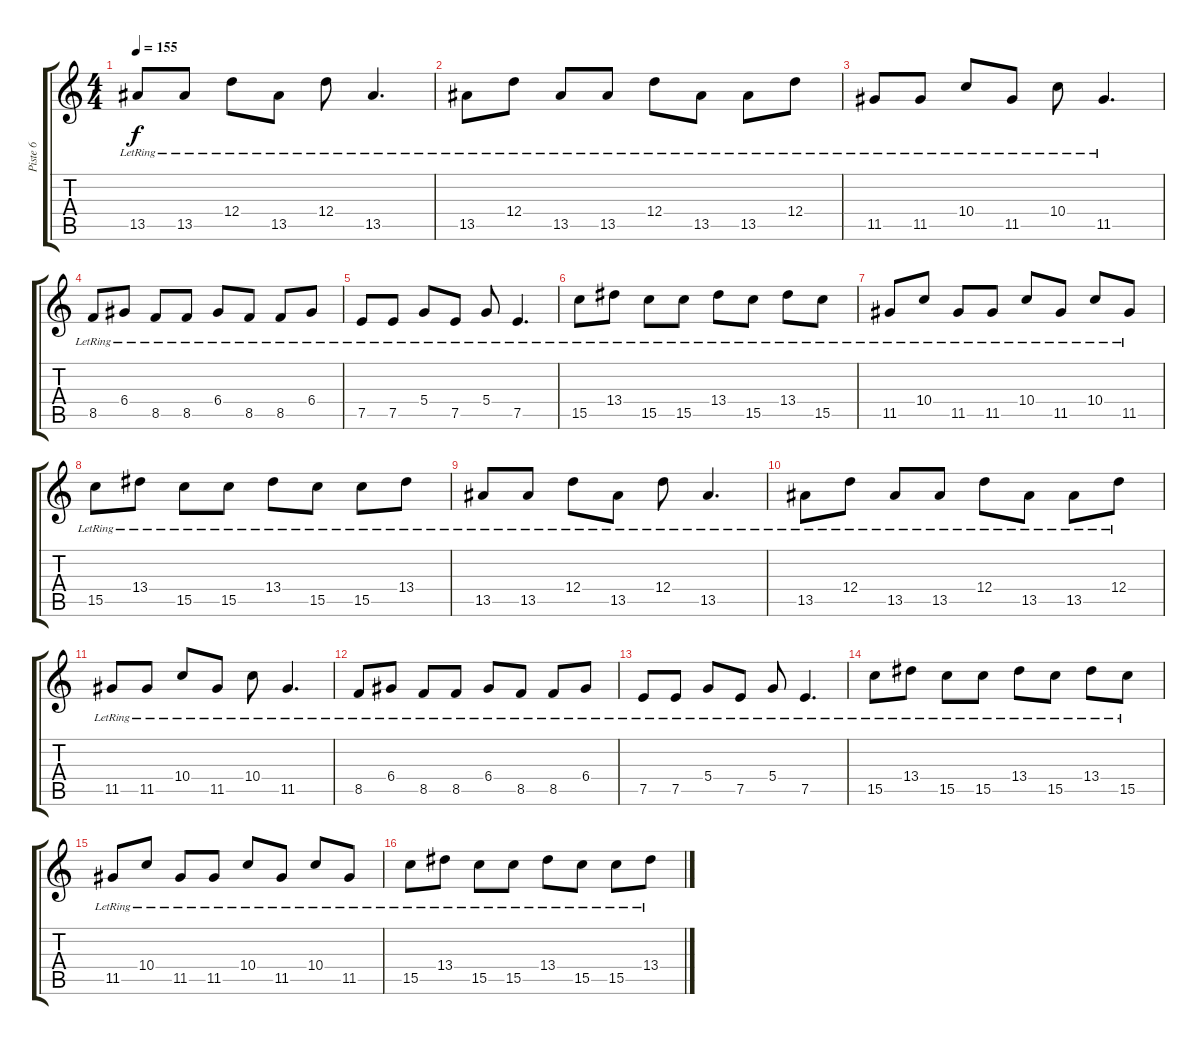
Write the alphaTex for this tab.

\track ("Piste 6" "Piste 6") {instrument acousticguitarsteel}
\staff {score tabs}
\tuning (E4 B3 G3 D3 A2 D2) {hide}
\ts (4 4)
\tempo 155
\clef g2
\ks c
13.5{lr}.8{dy f} 13.5{lr}.8 12.4{lr}.8 13.5{lr}.8 12.4{lr}.8 13.5{lr}.4{d} |
13.5{lr}.8 12.4{lr}.8 13.5{lr}.8 13.5{lr}.8 12.4{lr}.8 13.5{lr}.8 13.5{lr}.8 12.4{lr}.8 |
11.5{lr}.8 11.5{lr}.8 10.4{lr}.8 11.5{lr}.8 10.4{lr}.8 11.5{lr}.4{d} |
8.5{lr}.8{volume 8} 6.4{lr}.8 8.5{lr}.8 8.5{lr}.8 6.4{lr}.8 8.5{lr}.8 8.5{lr}.8 6.4{lr}.8 |
7.5{lr}.8 7.5{lr}.8 5.4{lr}.8 7.5{lr}.8 5.4{lr}.8 7.5{lr}.4{d} |
15.5{lr}.8 13.4{lr}.8 15.5{lr}.8 15.5{lr}.8 13.4{lr}.8 15.5{lr}.8 13.4{lr}.8 15.5{lr}.8 |
11.5{lr}.8 10.4{lr}.8 11.5{lr}.8 11.5{lr}.8 10.4{lr}.8 11.5{lr}.8 10.4{lr}.8 11.5{lr}.8 |
15.5{lr}.8{volume 10} 13.4{lr}.8 15.5{lr}.8 15.5{lr}.8 13.4{lr}.8 15.5{lr}.8 15.5{lr}.8 13.4{lr}.8 |
13.5{lr}.8 13.5{lr}.8 12.4{lr}.8 13.5{lr}.8 12.4{lr}.8 13.5{lr}.4{d} |
13.5{lr}.8 12.4{lr}.8 13.5{lr}.8 13.5{lr}.8 12.4{lr}.8 13.5{lr}.8 13.5{lr}.8 12.4{lr}.8 |
11.5{lr}.8 11.5{lr}.8 10.4{lr}.8 11.5{lr}.8 10.4{lr}.8 11.5{lr}.4{d} |
8.5{lr}.8{volume 16} 6.4{lr}.8 8.5{lr}.8 8.5{lr}.8 6.4{lr}.8 8.5{lr}.8 8.5{lr}.8 6.4{lr}.8 |
7.5{lr}.8 7.5{lr}.8 5.4{lr}.8 7.5{lr}.8 5.4{lr}.8 7.5{lr}.4{d} |
15.5{lr}.8 13.4{lr}.8 15.5{lr}.8 15.5{lr}.8 13.4{lr}.8 15.5{lr}.8 13.4{lr}.8 15.5{lr}.8 |
11.5{lr}.8 10.4{lr}.8 11.5{lr}.8 11.5{lr}.8 10.4{lr}.8 11.5{lr}.8 10.4{lr}.8 11.5{lr}.8 |
15.5{lr}.8 13.4{lr}.8 15.5{lr}.8 15.5{lr}.8 13.4{lr}.8 15.5{lr}.8 15.5{lr}.8 13.4{lr}.8
